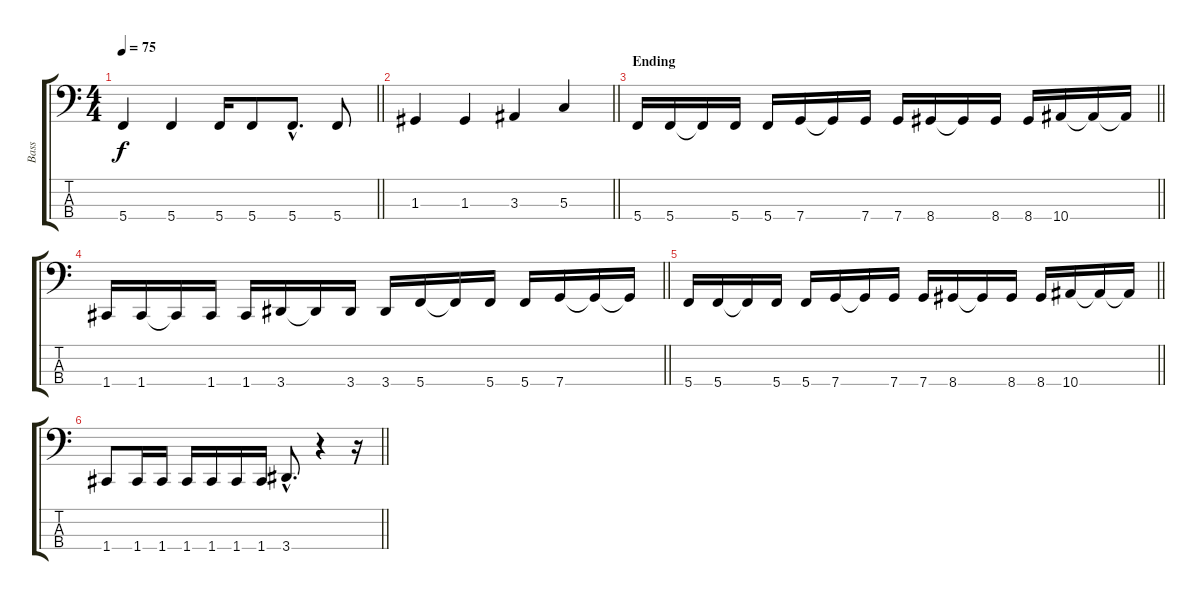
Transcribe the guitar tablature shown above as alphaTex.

\track ("Bass" "Bass") {instrument electricbassfinger}
\staff {score tabs}
\tuning (F2 C2 G1 C1) {hide}
\ts (4 4)
\tempo 75
\clef f4
\barLineRight lightlight
\ks c
5.4.4{dy f} 5.4.4 5.4.16 5.4.8 5.4{hac}.8{d} 5.4.8 |
\barLineRight lightlight
1.3.4 1.3.4 3.3.4 5.3.4 |
\section ("" "Ending")
\barLineRight lightlight
5.4.16 5.4.16 5.4{t}.16 5.4.16 5.4.16 7.4.16 7.4{t}.16 7.4.16 7.4.16 8.4.16 8.4{t}.16 8.4.16 8.4.16 10.4.16 10.4{t}.16 10.4{t}.16 |
\barLineRight lightlight
1.4.16 1.4.16 1.4{t}.16 1.4.16 1.4.16 3.4.16 3.4{t}.16 3.4.16 3.4.16 5.4.16 5.4{t}.16 5.4.16 5.4.16 7.4.16 7.4{t}.16 7.4{t}.16 |
\barLineRight lightlight
5.4.16 5.4.16 5.4{t}.16 5.4.16 5.4.16 7.4.16 7.4{t}.16 7.4.16 7.4.16 8.4.16 8.4{t}.16 8.4.16 8.4.16 10.4.16 10.4{t}.16 10.4{t}.16 |
\barLineRight lightlight
1.4.8 1.4.16 1.4.16 1.4.16 1.4.16 1.4.16 1.4.16 3.4{hac}.8{d} r.4 r.16
